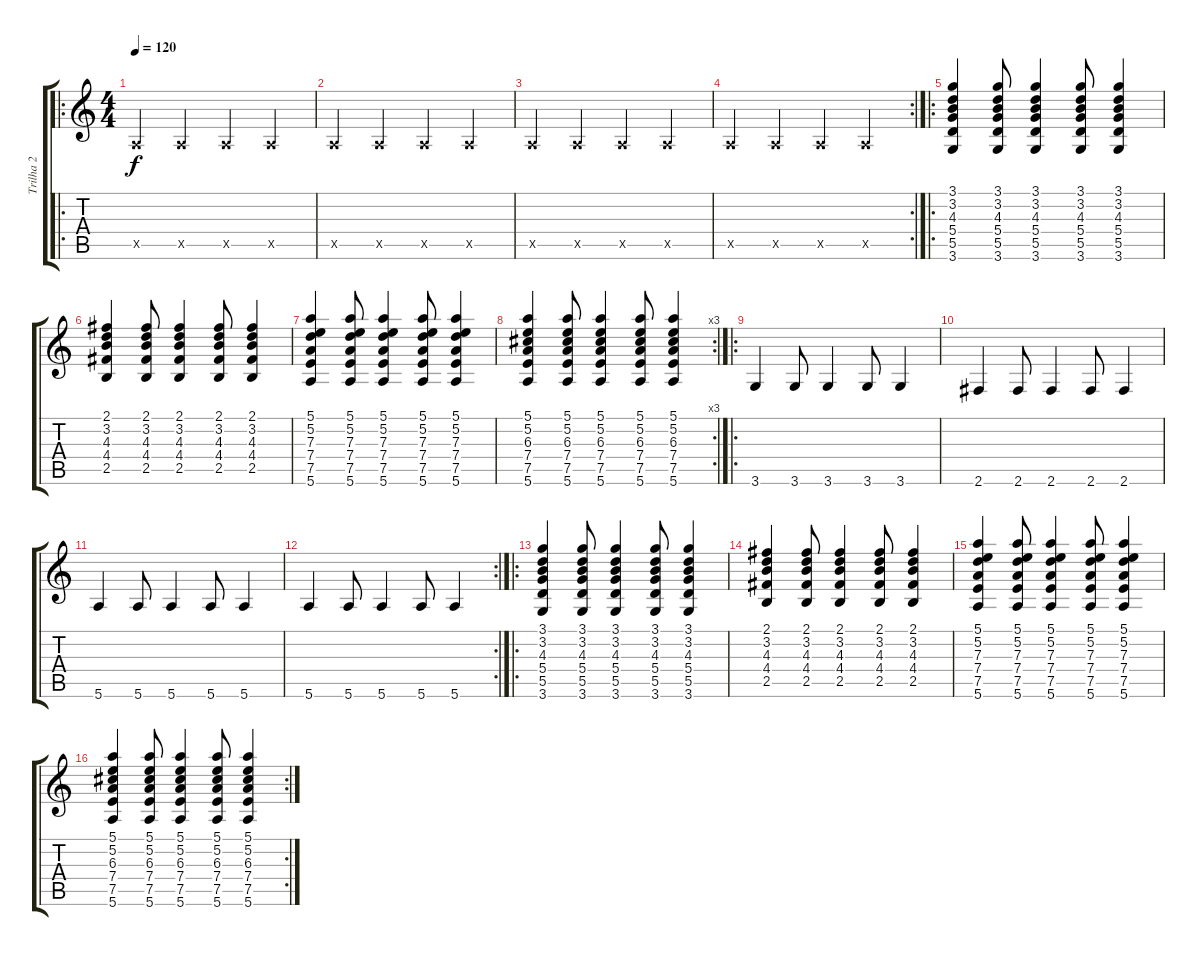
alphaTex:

\track ("Trilha 2" "Trilha 2") {instrument overdrivenguitar}
\staff {score tabs}
\tuning (E4 B3 G3 D3 A2 E2) {hide}
\ro
\ts (4 4)
\tempo 120
\clef g2
\ks c
0.5{x}.4{dy f instrument overdrivenguitar} 0.5{x}.4 0.5{x}.4 0.5{x}.4 |
0.5{x}.4 0.5{x}.4 0.5{x}.4 0.5{x}.4 |
0.5{x}.4 0.5{x}.4 0.5{x}.4 0.5{x}.4 |
\rc 2
0.5{x}.4 0.5{x}.4 0.5{x}.4 0.5{x}.4 |
\ro
(3.1 3.2 4.3 5.4 5.5 3.6).4 (3.1 3.2 4.3 5.4 5.5 3.6).8 (3.1 3.2 4.3 5.4 5.5 3.6).4 (3.1 3.2 4.3 5.4 5.5 3.6).8 (3.1 3.2 4.3 5.4 5.5 3.6).4 |
(2.1 3.2 4.3 4.4 2.5).4 (2.1 3.2 4.3 4.4 2.5).8 (2.1 3.2 4.3 4.4 2.5).4 (2.1 3.2 4.3 4.4 2.5).8 (2.1 3.2 4.3 4.4 2.5).4 |
(5.1 5.2 7.3 7.4 7.5 5.6).4 (5.1 5.2 7.3 7.4 7.5 5.6).8 (5.1 5.2 7.3 7.4 7.5 5.6).4 (5.1 5.2 7.3 7.4 7.5 5.6).8 (5.1 5.2 7.3 7.4 7.5 5.6).4 |
\rc 3
(5.1 5.2 6.3 7.4 7.5 5.6).4 (5.1 5.2 6.3 7.4 7.5 5.6).8 (5.1 5.2 6.3 7.4 7.5 5.6).4 (5.1 5.2 6.3 7.4 7.5 5.6).8 (5.1 5.2 6.3 7.4 7.5 5.6).4 |
\ro
3.6.4{volume 8 instrument slapbass1} 3.6.8 3.6.4 3.6.8 3.6.4 |
2.6.4 2.6.8 2.6.4 2.6.8 2.6.4 |
5.6.4 5.6.8 5.6.4 5.6.8 5.6.4 |
\rc 2
5.6.4 5.6.8 5.6.4 5.6.8 5.6.4 |
\ro
(3.1 3.2 4.3 5.4 5.5 3.6).4{volume 5 instrument overdrivenguitar} (3.1 3.2 4.3 5.4 5.5 3.6).8 (3.1 3.2 4.3 5.4 5.5 3.6).4 (3.1 3.2 4.3 5.4 5.5 3.6).8 (3.1 3.2 4.3 5.4 5.5 3.6).4 |
(2.1 3.2 4.3 4.4 2.5).4 (2.1 3.2 4.3 4.4 2.5).8 (2.1 3.2 4.3 4.4 2.5).4 (2.1 3.2 4.3 4.4 2.5).8 (2.1 3.2 4.3 4.4 2.5).4 |
(5.1 5.2 7.3 7.4 7.5 5.6).4 (5.1 5.2 7.3 7.4 7.5 5.6).8 (5.1 5.2 7.3 7.4 7.5 5.6).4 (5.1 5.2 7.3 7.4 7.5 5.6).8 (5.1 5.2 7.3 7.4 7.5 5.6).4 |
\rc 2
(5.1 5.2 6.3 7.4 7.5 5.6).4 (5.1 5.2 6.3 7.4 7.5 5.6).8 (5.1 5.2 6.3 7.4 7.5 5.6).4 (5.1 5.2 6.3 7.4 7.5 5.6).8 (5.1 5.2 6.3 7.4 7.5 5.6).4
